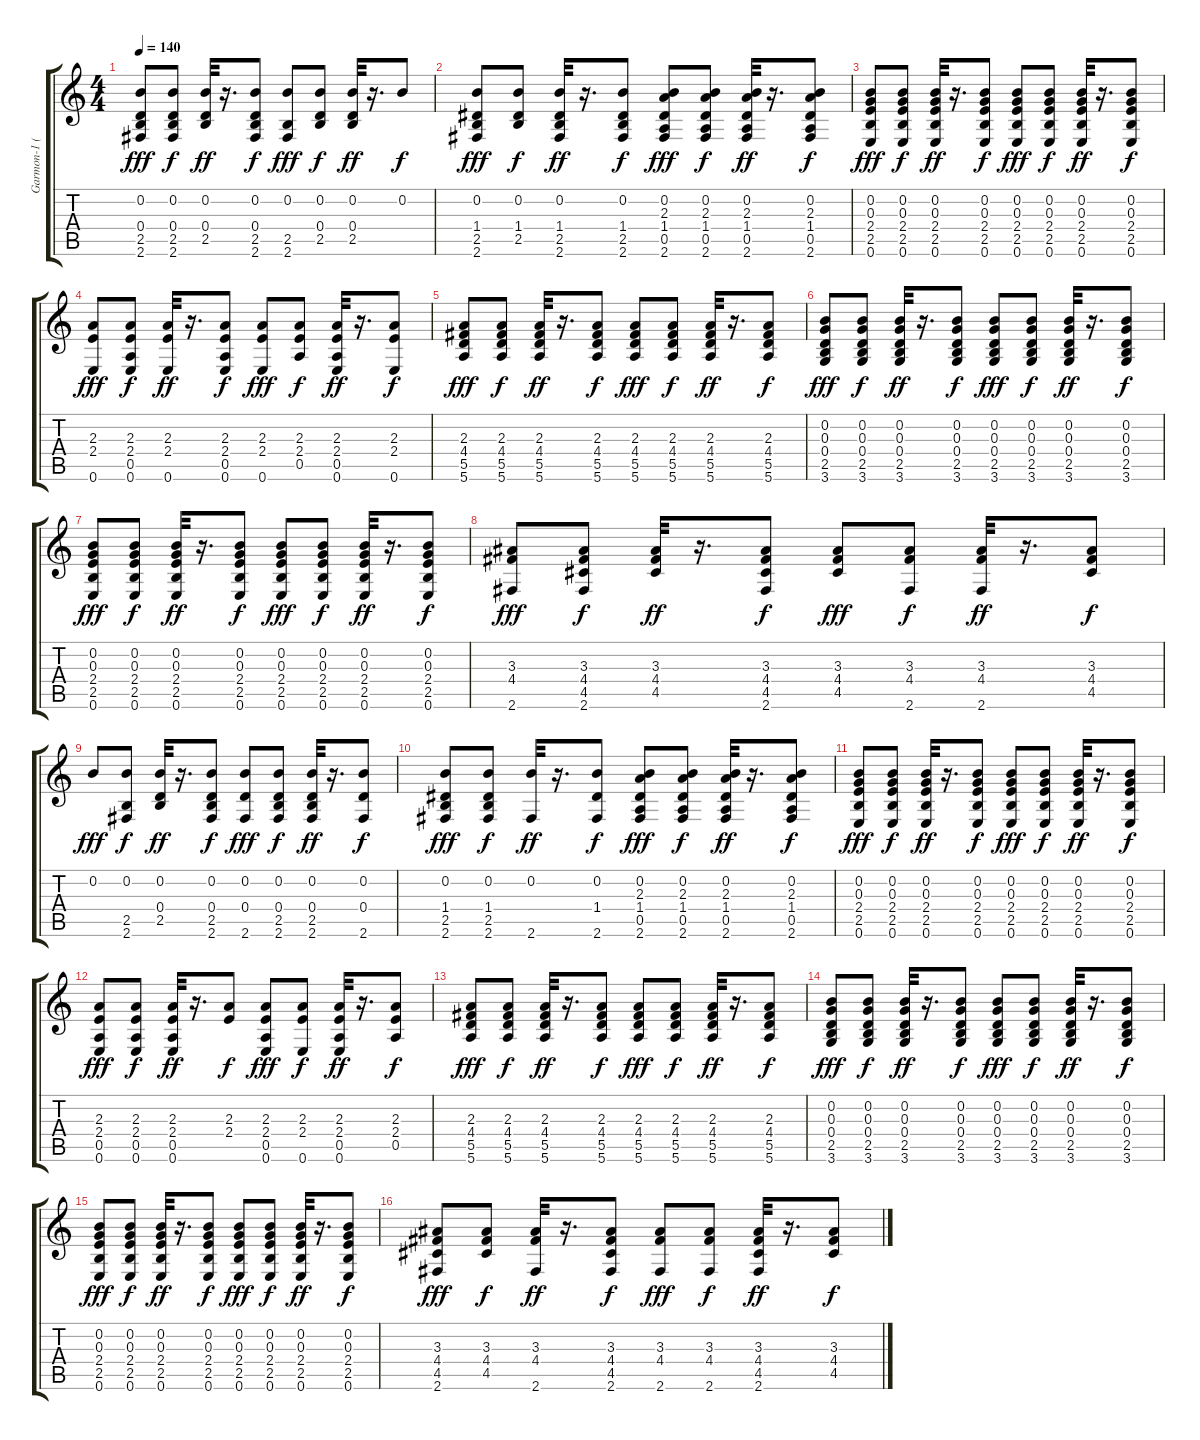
\track ("Garmon-1 (R-Guitar)" "Garmon-1 (") {instrument acousticguitarsteel}
\staff {score tabs}
\tuning (E4 B3 G3 D3 A2 E2) {hide}
\ts (4 4)
\tempo 140
\clef g2
\ks c
(0.2 0.4 2.5 2.6).8{dy fff} (0.2 0.4 2.5 2.6).8{dy f} (0.2 0.4 2.5).32{dy ff} r.16{d} (0.2 0.4 2.5 2.6).8{dy f} (0.2 2.5 2.6).8{dy fff} (0.2 0.4 2.5).8{dy f} (0.2 0.4 2.5).32{dy ff} r.16{d} 0.2.8{dy f} |
(0.2 1.4 2.5 2.6).8{dy fff} (0.2 1.4 2.5).8{dy f} (0.2 1.4 2.5 2.6).32{dy ff} r.16{d} (0.2 1.4 2.5 2.6).8{dy f} (0.2 2.3 1.4 0.5 2.6).8{dy fff} (0.2 2.3 1.4 0.5 2.6).8{dy f} (0.2 2.3 1.4 0.5 2.6).32{dy ff} r.16{d} (0.2 2.3 1.4 0.5 2.6).8{dy f} |
(0.2 0.3 2.4 2.5 0.6).8{dy fff} (0.2 0.3 2.4 2.5 0.6).8{dy f} (0.2 0.3 2.4 2.5 0.6).32{dy ff} r.16{d} (0.2 0.3 2.4 2.5 0.6).8{dy f} (0.2 0.3 2.4 2.5 0.6).8{dy fff} (0.2 0.3 2.4 2.5 0.6).8{dy f} (0.2 0.3 2.4 2.5 0.6).32{dy ff} r.16{d} (0.2 0.3 2.4 2.5 0.6).8{dy f} |
(2.3 2.4 0.6).8{dy fff} (2.3 2.4 0.5 0.6).8{dy f} (2.3 2.4 0.6).32{dy ff} r.16{d} (2.3 2.4 0.5 0.6).8{dy f} (2.3 2.4 0.6).8{dy fff} (2.3 2.4 0.5).8{dy f} (2.3 2.4 0.5 0.6).32{dy ff} r.16{d} (2.3 2.4 0.6).8{dy f} |
(2.3 4.4 5.5 5.6).8{dy fff} (2.3 4.4 5.5 5.6).8{dy f} (2.3 4.4 5.5 5.6).32{dy ff} r.16{d} (2.3 4.4 5.5 5.6).8{dy f} (2.3 4.4 5.5 5.6).8{dy fff} (2.3 4.4 5.5 5.6).8{dy f} (2.3 4.4 5.5 5.6).32{dy ff} r.16{d} (2.3 4.4 5.5 5.6).8{dy f} |
(0.2 0.3 0.4 2.5 3.6).8{dy fff} (0.2 0.3 0.4 2.5 3.6).8{dy f} (0.2 0.3 0.4 2.5 3.6).32{dy ff} r.16{d} (0.2 0.3 0.4 2.5 3.6).8{dy f} (0.2 0.3 0.4 2.5 3.6).8{dy fff} (0.2 0.3 0.4 2.5 3.6).8{dy f} (0.2 0.3 0.4 2.5 3.6).32{dy ff} r.16{d} (0.2 0.3 0.4 2.5 3.6).8{dy f} |
(0.2 0.3 2.4 2.5 0.6).8{dy fff} (0.2 0.3 2.4 2.5 0.6).8{dy f} (0.2 0.3 2.4 2.5 0.6).32{dy ff} r.16{d} (0.2 0.3 2.4 2.5 0.6).8{dy f} (0.2 0.3 2.4 2.5 0.6).8{dy fff} (0.2 0.3 2.4 2.5 0.6).8{dy f} (0.2 0.3 2.4 2.5 0.6).32{dy ff} r.16{d} (0.2 0.3 2.4 2.5 0.6).8{dy f} |
(3.3 4.4 2.6).8{dy fff} (3.3 4.4 4.5 2.6).8{dy f} (3.3 4.4 4.5).32{dy ff} r.16{d} (3.3 4.4 4.5 2.6).8{dy f} (3.3 4.4 4.5).8{dy fff} (3.3 4.4 2.6).8{dy f} (3.3 4.4 2.6).32{dy ff} r.16{d} (3.3 4.4 4.5).8{dy f} |
0.2.8{dy fff} (0.2 2.5 2.6).8{dy f} (0.2 0.4 2.5).32{dy ff} r.16{d} (0.2 0.4 2.5 2.6).8{dy f} (0.2 0.4 2.6).8{dy fff} (0.2 0.4 2.5 2.6).8{dy f} (0.2 0.4 2.5 2.6).32{dy ff} r.16{d} (0.2 0.4 2.6).8{dy f} |
(0.2 1.4 2.5 2.6).8{dy fff} (0.2 1.4 2.5 2.6).8{dy f} (0.2 2.6).32{dy ff} r.16{d} (0.2 1.4 2.6).8{dy f} (0.2 2.3 1.4 0.5 2.6).8{dy fff} (0.2 2.3 1.4 0.5 2.6).8{dy f} (0.2 2.3 1.4 0.5 2.6).32{dy ff} r.16{d} (0.2 2.3 1.4 0.5 2.6).8{dy f} |
(0.2 0.3 2.4 2.5 0.6).8{dy fff} (0.2 0.3 2.4 2.5 0.6).8{dy f} (0.2 0.3 2.4 2.5 0.6).32{dy ff} r.16{d} (0.2 0.3 2.4 2.5 0.6).8{dy f} (0.2 0.3 2.4 2.5 0.6).8{dy fff} (0.2 0.3 2.4 2.5 0.6).8{dy f} (0.2 0.3 2.4 2.5 0.6).32{dy ff} r.16{d} (0.2 0.3 2.4 2.5 0.6).8{dy f} |
(2.3 2.4 0.5 0.6).8{dy fff} (2.3 2.4 0.5 0.6).8{dy f} (2.3 2.4 0.5 0.6).32{dy ff} r.16{d} (2.3 2.4).8{dy f} (2.3 2.4 0.5 0.6).8{dy fff} (2.3 2.4 0.6).8{dy f} (2.3 2.4 0.5 0.6).32{dy ff} r.16{d} (2.3 2.4 0.5).8{dy f} |
(2.3 4.4 5.5 5.6).8{dy fff} (2.3 4.4 5.5 5.6).8{dy f} (2.3 4.4 5.5 5.6).32{dy ff} r.16{d} (2.3 4.4 5.5 5.6).8{dy f} (2.3 4.4 5.5 5.6).8{dy fff} (2.3 4.4 5.5 5.6).8{dy f} (2.3 4.4 5.5 5.6).32{dy ff} r.16{d} (2.3 4.4 5.5 5.6).8{dy f} |
(0.2 0.3 0.4 2.5 3.6).8{dy fff} (0.2 0.3 0.4 2.5 3.6).8{dy f} (0.2 0.3 0.4 2.5 3.6).32{dy ff} r.16{d} (0.2 0.3 0.4 2.5 3.6).8{dy f} (0.2 0.3 0.4 2.5 3.6).8{dy fff} (0.2 0.3 0.4 2.5 3.6).8{dy f} (0.2 0.3 0.4 2.5 3.6).32{dy ff} r.16{d} (0.2 0.3 0.4 2.5 3.6).8{dy f} |
(0.2 0.3 2.4 2.5 0.6).8{dy fff} (0.2 0.3 2.4 2.5 0.6).8{dy f} (0.2 0.3 2.4 2.5 0.6).32{dy ff} r.16{d} (0.2 0.3 2.4 2.5 0.6).8{dy f} (0.2 0.3 2.4 2.5 0.6).8{dy fff} (0.2 0.3 2.4 2.5 0.6).8{dy f} (0.2 0.3 2.4 2.5 0.6).32{dy ff} r.16{d} (0.2 0.3 2.4 2.5 0.6).8{dy f} |
(3.3 4.4 4.5 2.6).8{dy fff} (3.3 4.4 4.5).8{dy f} (3.3 4.4 2.6).32{dy ff} r.16{d} (3.3 4.4 4.5 2.6).8{dy f} (3.3 4.4 2.6).8{dy fff} (3.3 4.4 2.6).8{dy f} (3.3 4.4 4.5 2.6).32{dy ff} r.16{d} (3.3 4.4 4.5).8{dy f}
